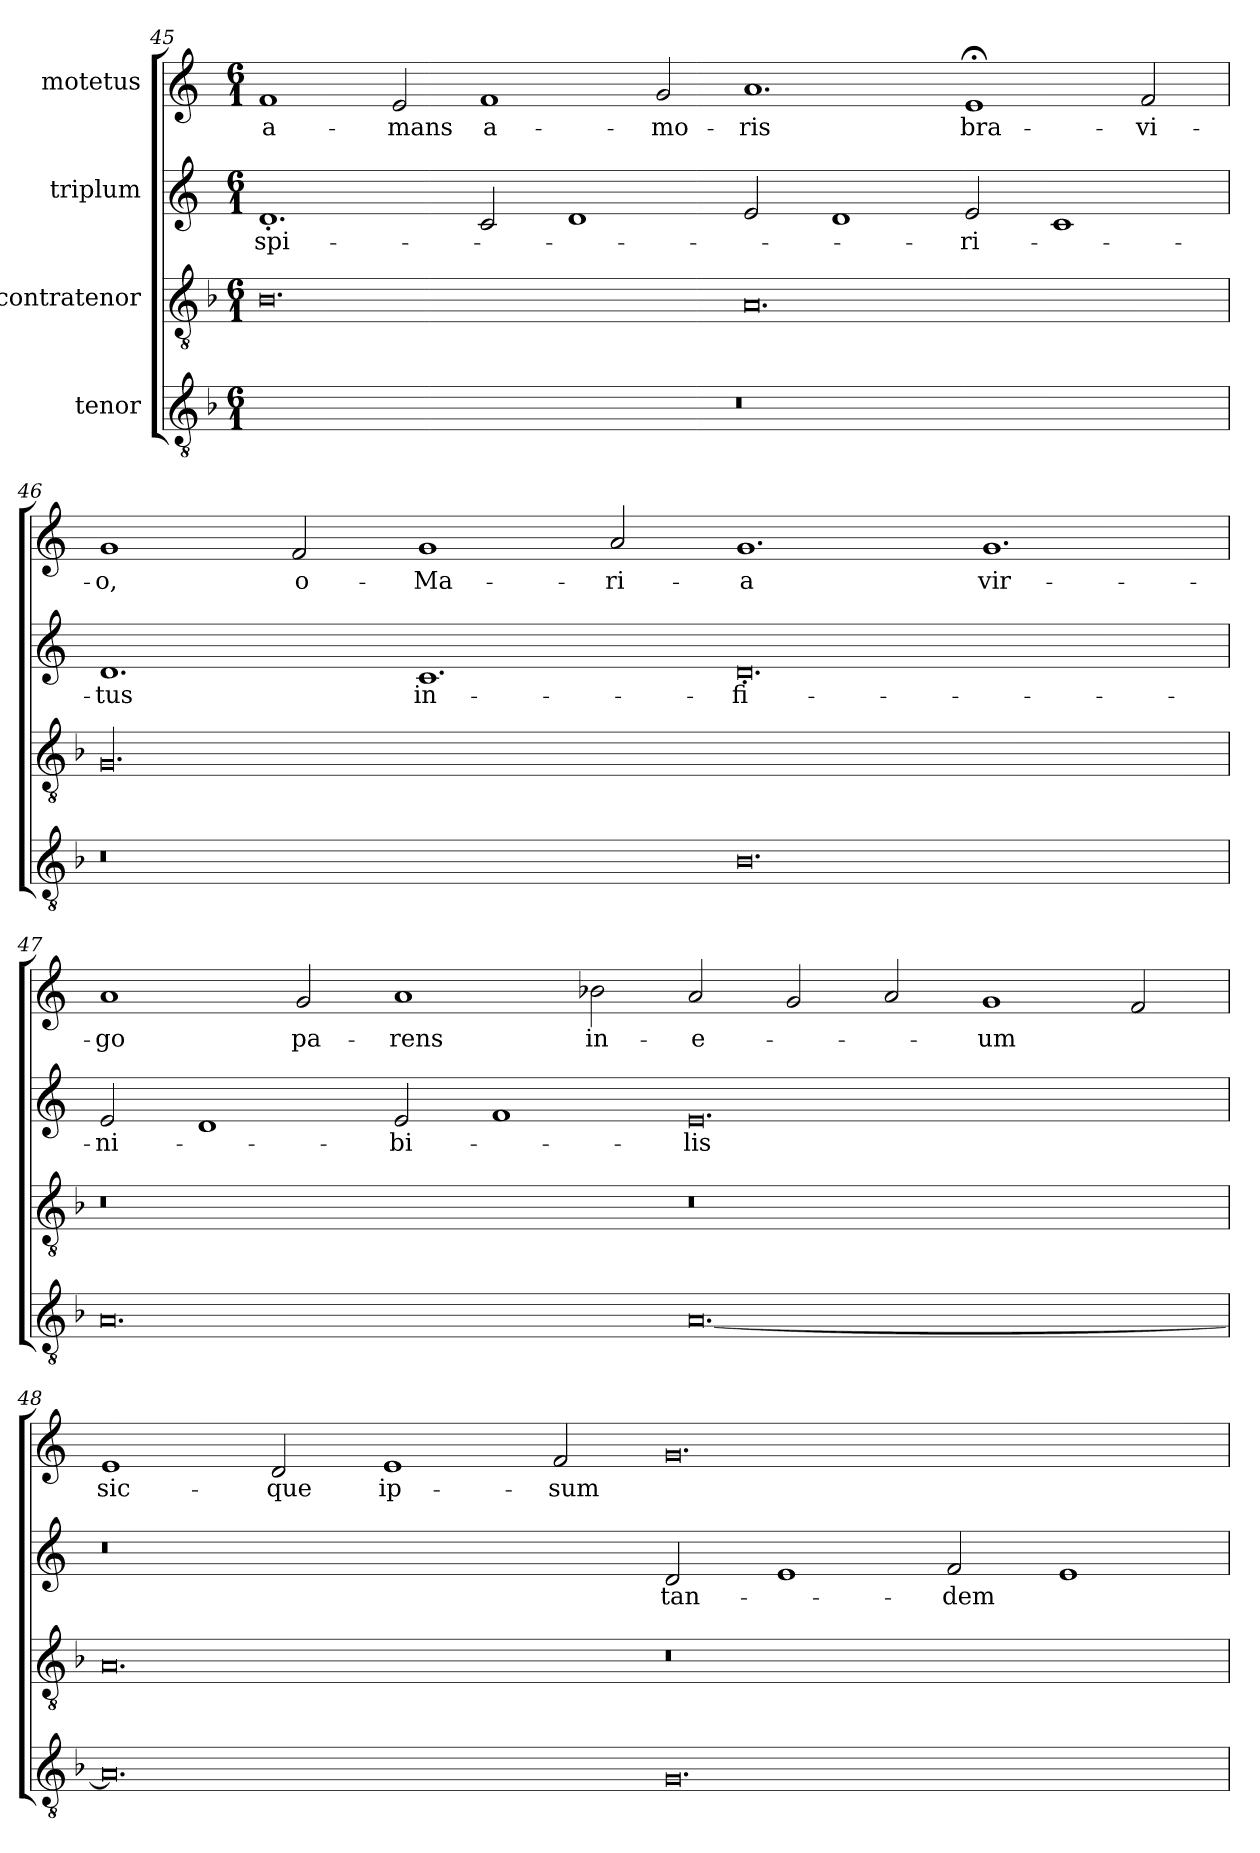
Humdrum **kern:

**kern	**kern	**kern	**text	**kern	**text
*part4	*part3	*part2	*part2	*part1	*part1
*staff4	*staff3	*staff2	*staff2	*staff1	*staff1
*I"tenor	*I"contratenor	*I"triplum	*	*I"motetus	*
*clefGv2	*clefGv2	*clefG2	*	*clefG2	*
*k[b-]	*k[b-]	*k[]	*	*k[]	*
*F:	*F:	*C:	*	*C:	*
*M6/1	*M6/1	*M6/1	*	*M6/1	*
=45	=45	=45	=45	=45	=45
00.r	0.B-\	1.d'/	spi-	1f/	a-
.	.	.	.	2e/	-mans
.	.	2c/	.	1f/	a-
.	.	1d/	.	.	.
.	.	.	.	2g/	-mo-
.	0.A/	2e/	.	1.a/	-ris
.	.	1d/	.	.	.
.	.	2e/	-ri-	1e;</	bra-
.	.	1c/	.	.	.
.	.	.	.	2f/	-vi-
!!LO:LB:g=z
=46	=46	=46	=46	=46	=46
0.r	00.G/	1.d/	-tus	1g/	-o,
.	.	.	.	2f/	o-
.	.	1.c/	in-	1g/	Ma-
.	.	.	.	2a/	-ri-
0.B-\	.	0.d'/	-fi-	1.g/	-a
.	.	.	.	1.g/	vir-
=47	=47	=47	=47	=47	=47
0.A/	0.r	2e/	-ni-	1a/	-go
.	.	1d/	.	.	.
.	.	.	.	2g/	pa-
.	.	2e/	-bi-	1a/	-rens
.	.	1f/	.	.	.
.	.	.	.	2b-X\	in-
[0.A/	0.r	0.e/	-lis	2a/	e-
.	.	.	.	2g/	.
.	.	.	.	2a/	.
.	.	.	.	1g/	-um
.	.	.	.	2f/	.
=48	=48	=48	=48	=48	=48
0.A/]	0.A/	0.r	.	1e/	sic-
.	.	.	.	2d/	-que
.	.	.	.	1e/	ip-
.	.	.	.	2f/	-sum
0.G/	0.r	2d/	tan-	0.g/	.
.	.	1e/	.	.	.
.	.	2f/	-dem	.	.
.	.	1e/	.	.	.
=	=	=	=	=	=
*-	*-	*-	*-	*-	*-
